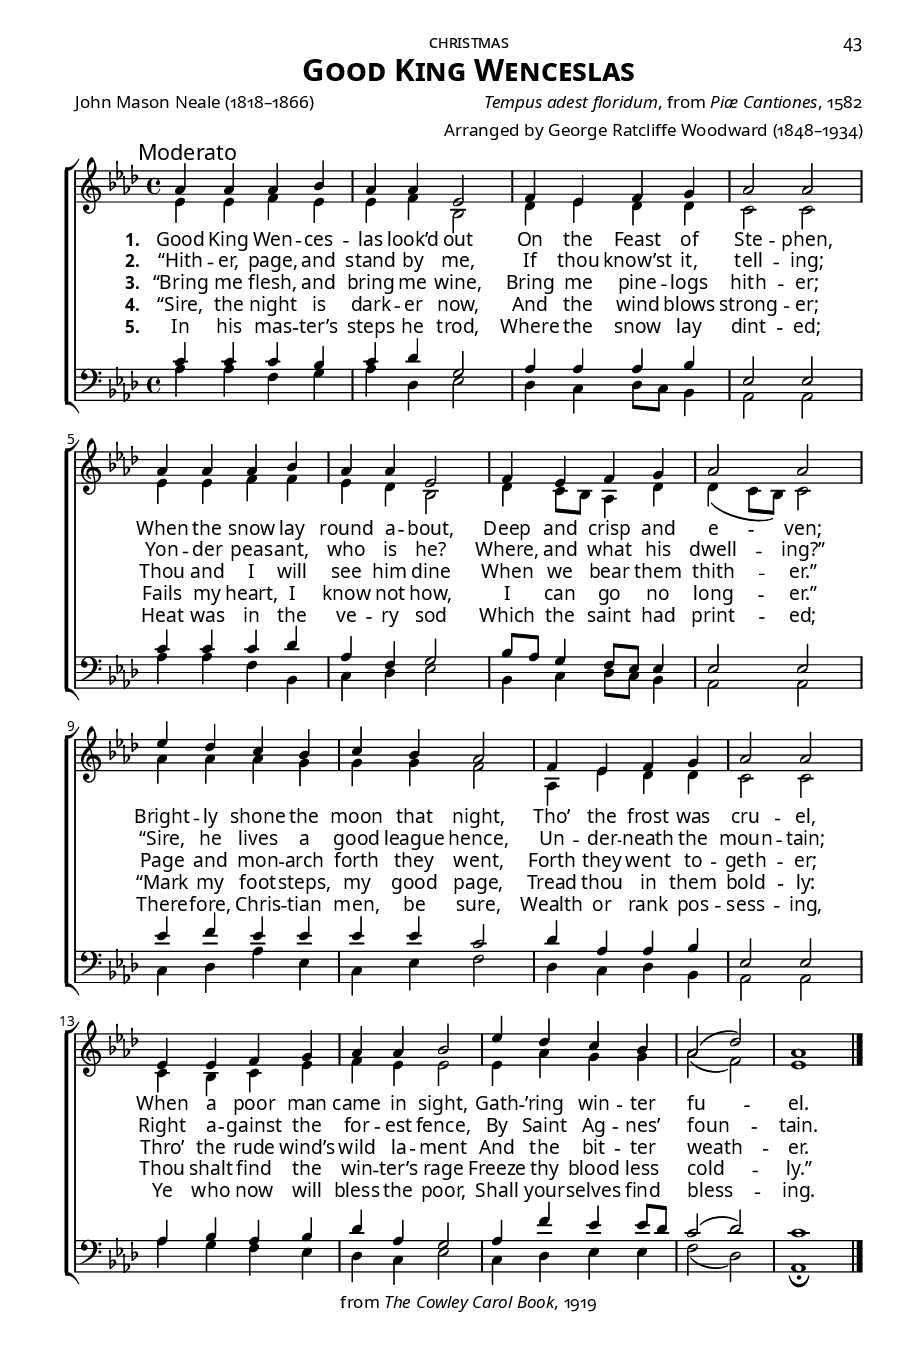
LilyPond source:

\version "2.14.2"
\include "util.ly"
\header {
  title = \markup{\override #'(font-name . "Garamond Premier Pro Semibold"){ \abs-fontsize #15 \smallCapsOldStyle"Good King Wenceslas"}}
  poet = \markup\oldStyleNum"John Mason Neale (1818–1866)"
  composer = \markup \concat{ \italic "Tempus adest floridum" ", from " \italic "Piæ Cantiones" \oldStyleNum", 1582"}
  arranger = \markup\oldStyleNum"Arranged by George Ratcliffe Woodward (1848–1934)"
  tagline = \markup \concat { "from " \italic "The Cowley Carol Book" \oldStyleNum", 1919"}
}
\paper {
  paper-height = 9\in
  paper-width = 6\in
  indent = 0\in
  %system-system-spacing = #'((basic-distance . 10) (padding . 0))
  system-system-spacing =
    #'((basic-distance . 0)
       (minimum-distance . 0)
       (padding . -15)
       (stretchability . 100))
  ragged-last-bottom = ##f
  ragged-bottom = ##f
  two-sided = ##t
  inner-margin = 0.5\in
  outer-margin = 0.25\in
  top-margin = 0.25\in
  bottom-margin = 0.25\in
  first-page-number = #043
  print-first-page-number = ##t
  headerLine = \markup{\override #'(font-name . "Garamond Premier Pro") \smallCapsOldStyle"christmas"}
  oddHeaderMarkup = \markup\fill-line{
     \override #'(font-name . "Garamond Premier Pro")\abs-fontsize #8.5
     \combine 
        \fill-line{"" \on-the-fly #print-page-number-check-first
        \oldStylePageNum""
        }
        \fill-line{\headerLine}
  }
  evenHeaderMarkup = \markup {
     \override #'(font-name . "Garamond Premier Pro")\abs-fontsize #8.5
     \combine
        \on-the-fly #print-page-number-check-first
        \oldStylePageNum""
        \fill-line{\headerLine}
  }
}
#(set-global-staff-size 15) \paper{ #(define fonts (make-pango-font-tree "GoudyOlSt BT" "Garamond Premier Pro" "Garamond Premier Pro" (/ 15 20))) }
global = {
  \key aes \major
  \time 4/4
  \override DynamicLineSpanner #'staff-padding = #0.0
  \override DynamicLineSpanner #'Y-extent = #'(0.2 . -0.2)
  \override TextScript #'staff-padding = #0.0
  \override TextScript #'Y-extent = #'(0 . -0)
}

sopMusic = \relative c'' {
  \once \override Score.RehearsalMark #'self-alignment-X = #LEFT
  \mark "Moderato"
  aes4 aes aes bes |
  aes aes ees2 |
  f4 ees f g |
  aes2 aes |
  
  aes4 aes aes bes |
  aes aes ees2 |
  f4 ees f g |
  aes2 aes |
  
  ees'4 des c bes |
  c bes aes2 |
  f4 ees f g |
  aes2 aes |
  
  ees4 ees f g |
  aes aes bes2 |
  ees4 des c bes |
  aes2( des) |
  aes1 \bar "|."
}
sopWords = \lyricmode {
  
}

altoMusic = \relative c' {
  ees4 ees f ees |
  ees f bes,2 |
  des4 ees des des |
  c2 c |
  
  ees4 ees f f |
  ees des bes2 |
  des4 c8[ bes] aes4 des |
  des( c8[ bes]) c2 |
  
  aes'4 aes aes g |
  g g f2 |
  aes,4 ees' des des |
  c2 c |
  
  c4 bes c ees |
  f ees ees2 |
  ees4 aes g g |
  aes2( f) |
  ees1 \bar "|."
}
altoWords = \lyricmode {
  \dropLyricsIX
  \set stanza = #"1. "
  Good King Wen -- ces -- las look’d out
  On the Feast of Ste -- phen,
  When the snow lay round a -- bout,
  Deep and crisp and e -- ven;
  Bright -- ly shone the moon that night,
  Tho’ the frost was cru -- el,
  When a poor man came in sight,
  Gath -- ’ring win -- ter fu -- el.
}
altoWordsII = \lyricmode {
  \dropLyricsIX
  \set stanza = #"2. "
  “Hith -- er, page, and stand by me,
  If thou know’st it, tell -- ing;
  Yon -- der peas -- ant, who is he?
  Where, and what his dwell -- ing?”
  “Sire, he lives a good league hence,
  Un -- der -- neath the moun -- tain;
  Right a -- gainst the for -- est fence,
  By Saint Ag -- nes’ foun -- tain.
}
altoWordsIII = \lyricmode {
  \dropLyricsIX
  \set stanza = #"3. "
  “Bring me flesh, and bring me wine,
  Bring me pine -- logs hith -- er;
  Thou and I will see him dine
  When we bear them thith -- er.”
  Page and mon -- arch forth they went,
  Forth they went to -- geth -- er;
  Thro’ the rude wind’s wild la -- ment
  And the bit -- ter weath -- er.
}
altoWordsIV = \lyricmode {
  \dropLyricsIX
  \set stanza = #"4. "
  “Sire, the night is dark -- er now,
  And the wind blows strong -- er;
  Fails my heart, I know not how,
  I can go no long -- er.”
  “Mark my foot -- steps, my good page,
  Tread thou in them bold -- ly:
  Thou shalt find the win -- ter’s rage
  Freeze thy blood less cold -- ly.”
}
altoWordsV = \lyricmode {
  \dropLyricsIX
  \set stanza = #"5. "
  In his mas -- ter’s steps he trod,
  Where the snow lay dint -- ed;
  Heat was in the ve -- ry sod
  Which the saint had print -- ed;
  There -- fore, Chris -- tian men, be sure,
  Wealth or rank pos -- sess -- ing,
  Ye who now will bless the poor,
  Shall your -- selves find bless -- ing.
}
tenorMusic = \relative c' {
  c4 c c bes |
  c des g,2 |
  aes4 aes aes bes |
  ees,2 ees |
  
  c'4 c c des |
  aes f g2 |
  bes8[ aes] g4 f8[ ees] ees4 |
  ees2 ees |
  
  ees'4 f ees ees |
  ees ees c2 |
  des4 aes aes bes |
  ees,2 ees |
  
  aes4 bes aes bes |
  des aes g2 |
  aes4 f' ees ees8[ des] |
  c2( des)
  c1 \bar "|."
}
tenorWords = \lyricmode {

}

bassMusic = \relative c' {
  aes4 aes f g |
  aes des, ees2 |
  des4 c des8[ c] bes4 |
  aes2 aes |
  
  aes'4 aes f bes, |
  c des ees2 |
  bes4 c des8[ c] bes4 |
  aes2 aes |
  
  c4 des aes' ees |
  c ees f2 |
  des4 c des bes |
  aes2 aes |
  
  aes'4 g f ees |
  des4 c ees2 |
  c4 des ees ees |
  f2( des) |
  aes1\fermata \bar "|."
}
bassWords = \lyricmode {

}

\score {
  <<
   \new ChoirStaff <<
%    \new Lyrics = sopranos \with { \override VerticalAxisGroup #'nonstaff-relatedstaff-spacing = #'((basic-distance . 1)) }
    \new Staff = women <<
      \new Voice = "sopranos" { \voiceOne << \global \sopMusic >> }
      \new Voice = "altos" { \voiceTwo << \global \altoMusic >> }
    >>
    \new Lyrics \with { alignAboveContext = #"women" \override VerticalAxisGroup #'nonstaff-relatedstaff-spacing = #'((basic-distance . 1))} \lyricsto "sopranos" \sopWords
    \new Lyrics = "altosV"  \with { alignBelowContext = #"women" } \lyricsto "sopranos" \altoWordsV
    \new Lyrics = "altosIV"  \with { alignBelowContext = #"women" } \lyricsto "sopranos" \altoWordsIV
    \new Lyrics = "altosIII"  \with { alignBelowContext = #"women" } \lyricsto "sopranos" \altoWordsIII
    \new Lyrics = "altosII"  \with { alignBelowContext = #"women" } \lyricsto "sopranos" \altoWordsII
    \new Lyrics = "altos"  \with { alignBelowContext = #"women" \override VerticalAxisGroup #'nonstaff-relatedstaff-spacing = #'((padding . -0.5)) } \lyricsto "sopranos" \altoWords
   \new Staff = men <<
      \clef bass
      \new Voice = "tenors" { \voiceOne << \global \tenorMusic >> }
      \new Voice = "basses" { \voiceTwo << \global \bassMusic >> }
    >>
    \new Lyrics \with { alignAboveContext = #"men" \override VerticalAxisGroup #'nonstaff-relatedstaff-spacing = #'((basic-distance . 1)) } \lyricsto "tenors" \tenorWords
    \new Lyrics \with { alignBelowContext = #"men" \override VerticalAxisGroup #'nonstaff-relatedstaff-spacing = #'((basic-distance . 1)) } \lyricsto "basses" \bassWords
  >>
%    \new PianoStaff << \new Staff { \new Voice { \pianoRH } } \new Staff { \clef "bass" \pianoLH } >>
  >>
  \layout {
    \context {
      \Score
      %\override SpacingSpanner #'base-shortest-duration = #(ly:make-moment 1 8)
      %\override SpacingSpanner #'common-shortest-duration = #(ly:make-moment 1 4)
    }
    \context {
      % Remove all empty staves
      % \Staff \RemoveEmptyStaves \override VerticalAxisGroup #'remove-first = ##t
    }
  }
}
